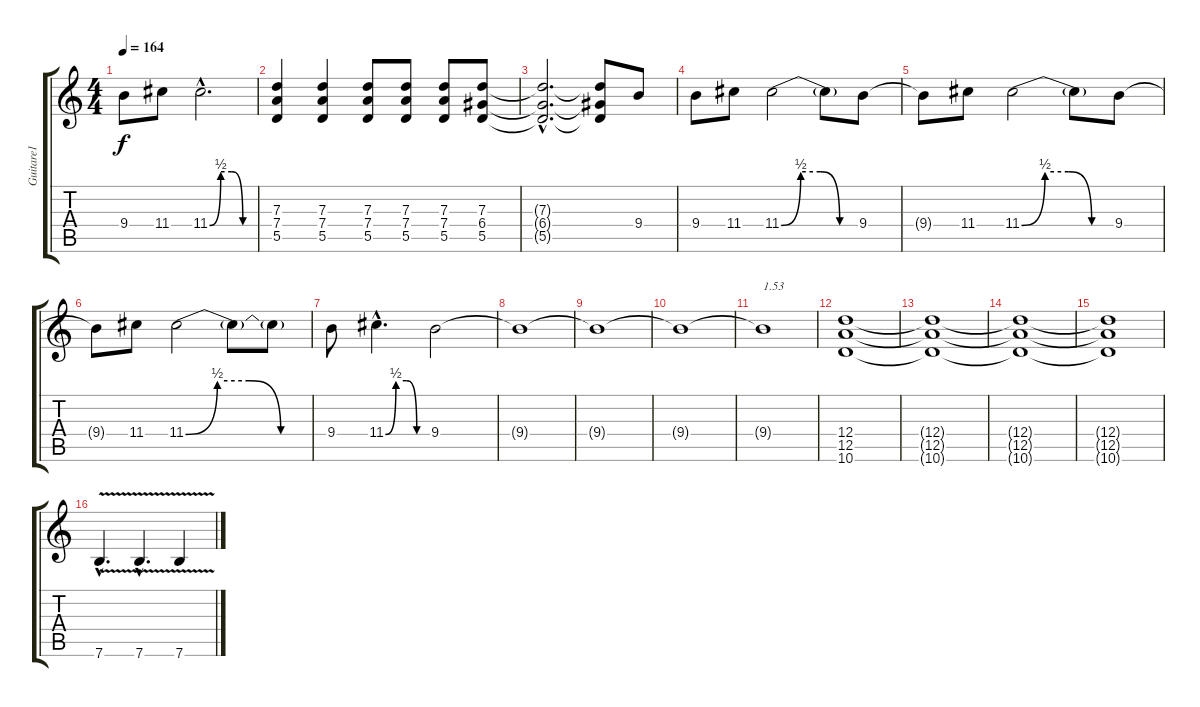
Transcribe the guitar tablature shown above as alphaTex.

\track ("Guitare1" "Guitare1") {instrument overdrivenguitar}
\staff {score tabs}
\tuning (E4 B3 G3 D3 A2 E2) {hide}
\ts (4 4)
\tempo 164
\clef g2
\ks c
9.4{t}.8{dy f} 11.4.8 11.4{be (custom 0 0 15 2 30 2 45 0 60 0) hac}.2{d} |
(7.3 7.4 5.5).4 (7.3 7.4 5.5).4 (7.3 7.4 5.5).8 (7.3 7.4 5.5).8 (7.3 7.4 5.5).8 (7.3 6.4 5.5).8 |
(7.3{hac t} 6.4{hac t} 5.5{hac t}).2{d} (7.3{t} 6.4{t} 5.5{t}).8 9.4.8 |
9.4.8 11.4.8 11.4{be (custom 0 0 15 2 30 2 45 0 60 0)}.2 11.4{t}.8 9.4.8 |
9.4{t}.8 11.4.8 11.4{be (custom 0 0 15 2 30 2 45 0 60 0)}.2 11.4{t}.8 9.4.8 |
9.4{t}.8 11.4.8 11.4{be (custom 0 0 15 2 30 2 45 0 60 0)}.2 11.4{t}.8 11.4{t}.8 |
9.4.8 11.4{be (custom 0 0 15 2 30 2 45 0 60 0) hac}.4{d} 9.4.2 |
9.4{t}.1 |
9.4{t}.1 |
9.4{t}.1 |
9.4{t}.1{txt "1.53"} |
(12.4 12.5 10.6).1 |
(12.4{t} 12.5{t} 10.6{t}).1 |
(12.4{t} 12.5{t} 10.6{t}).1 |
(12.4{t} 12.5{t} 10.6{t}).1 |
7.6{v hac}.4{d} 7.6{v hac}.4{d} 7.6{v}.4
